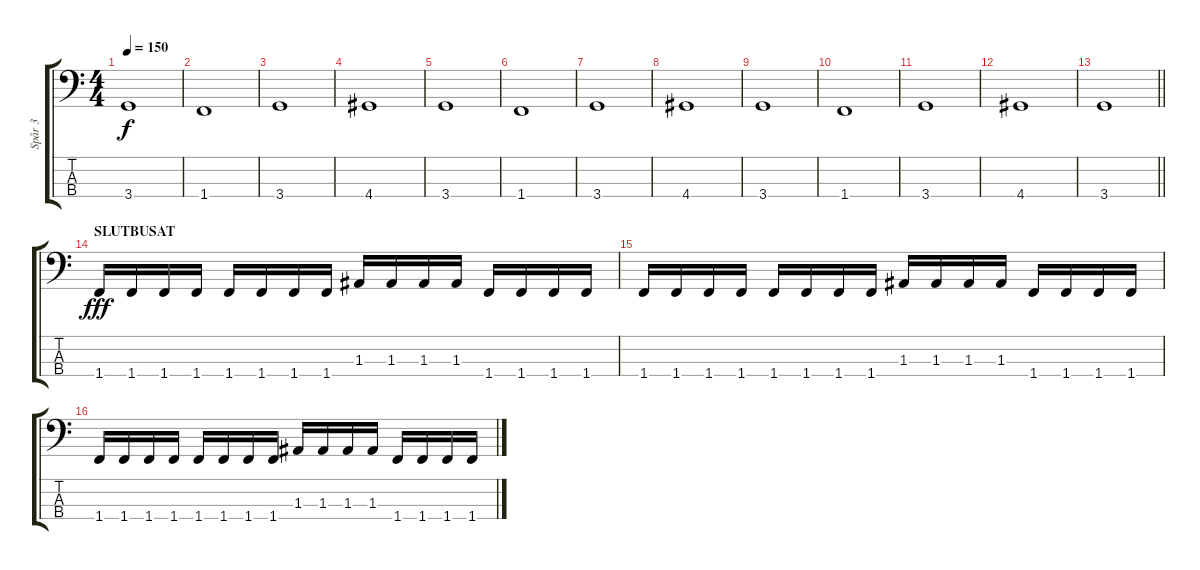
\track ("Spår 3" "Spår 3") {instrument electricbasspick}
\staff {score tabs}
\tuning (G2 D2 A1 E1) {hide}
\ts (4 4)
\tempo 150
\clef f4
\ks c
3.4.1{dy f} |
1.4.1 |
3.4.1 |
4.4.1 |
3.4.1 |
1.4.1 |
3.4.1 |
4.4.1 |
3.4.1 |
1.4.1 |
3.4.1 |
4.4.1 |
\barLineRight lightlight
3.4.1 |
\section ("" "SLUTBUSAT")
1.4.16{dy fff} 1.4.16 1.4.16 1.4.16 1.4.16 1.4.16 1.4.16 1.4.16 1.3.16 1.3.16 1.3.16 1.3.16 1.4.16 1.4.16 1.4.16 1.4.16 |
1.4.16 1.4.16 1.4.16 1.4.16 1.4.16 1.4.16 1.4.16 1.4.16 1.3.16 1.3.16 1.3.16 1.3.16 1.4.16 1.4.16 1.4.16 1.4.16 |
1.4.16 1.4.16 1.4.16 1.4.16 1.4.16 1.4.16 1.4.16 1.4.16 1.3.16 1.3.16 1.3.16 1.3.16 1.4.16 1.4.16 1.4.16 1.4.16
